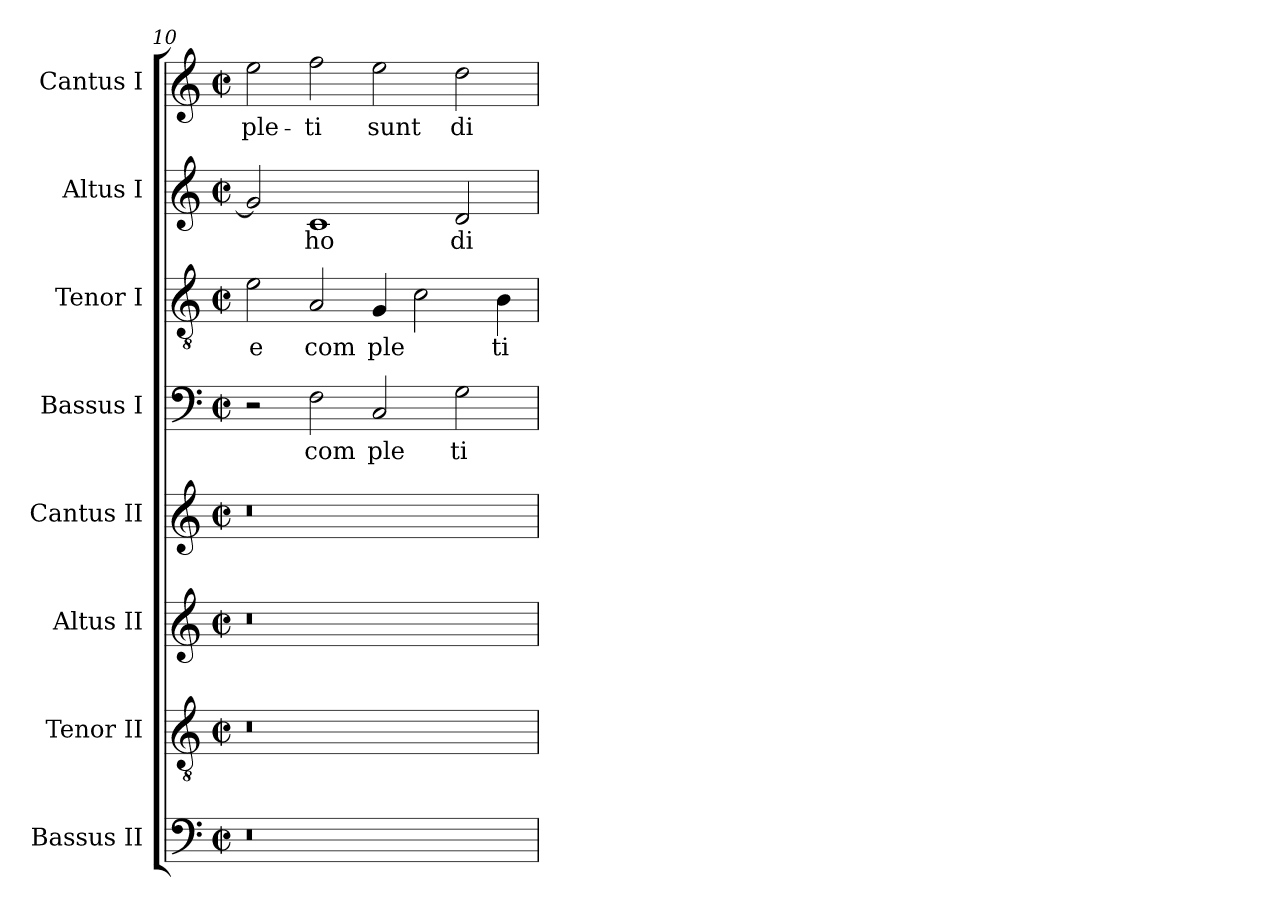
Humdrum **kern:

**kern	**kern	**kern	**kern	**kern	**text	**kern	**text	**kern	**text	**kern	**text
*part8	*part7	*part6	*part5	*part4	*part4	*part3	*part3	*part2	*part2	*part1	*part1
*staff8	*staff7	*staff6	*staff5	*staff4	*staff4	*staff3	*staff3	*staff2	*staff2	*staff1	*staff1
*I"Bassus II	*I"Tenor II	*I"Altus II	*I"Cantus II	*I"Bassus I	*	*I"Tenor I	*	*I"Altus I	*	*I"Cantus I	*
*clefF4	*clefGv2	*clefG2	*clefG2	*clefF4	*	*clefGv2	*	*clefG2	*	*clefG2	*
*M2/2	*M2/2	*M2/2	*M2/2	*M2/2	*	*M2/2	*	*M2/2	*	*M2/2	*
*met(c|)	*met(c|)	*met(c|)	*met(c|)	*met(c|)	*	*met(c|)	*	*met(c|)	*	*met(c|)	*
=10	=10	=10	=10	=10	=10	=10	=10	=10	=10	=10	=10
!	!	!	!	!	!	!	!LO:LY:b:cj	!	!	!	!LO:LY:b:cj
0r	0r	0r	0r	2r	.	2e\	e	2g/]	.	2ee\	-ple-
!	!	!	!	!	!LO:LY:b:cj	!	!LO:LY:b:cj	!	!LO:LY:b:cj	!	!LO:LY:b:cj
.	.	.	.	2F\	com	2A/	com	1c	ho	2ff\	-ti
!	!	!	!	!	!LO:LY:b:cj	!	!LO:LY:b	!	!	!	!LO:LY:b:cj
.	.	.	.	2C/	ple	4G/	ple	.	.	2ee\	sunt
.	.	.	.	.	.	2c\	.	.	.	.	.
!	!	!	!	!	!LO:LY:b:cj	!	!	!	!LO:LY:b:cj	!	!LO:LY:b:cj
.	.	.	.	2G\	ti	.	.	2d/	di	2dd\	di-
!	!	!	!	!	!	!	!LO:LY:b:cj	!	!	!	!
.	.	.	.	.	.	4B\	ti	.	.	.	.
=	=	=	=	=	=	=	=	=	=	=	=
*-	*-	*-	*-	*-	*-	*-	*-	*-	*-	*-	*-
